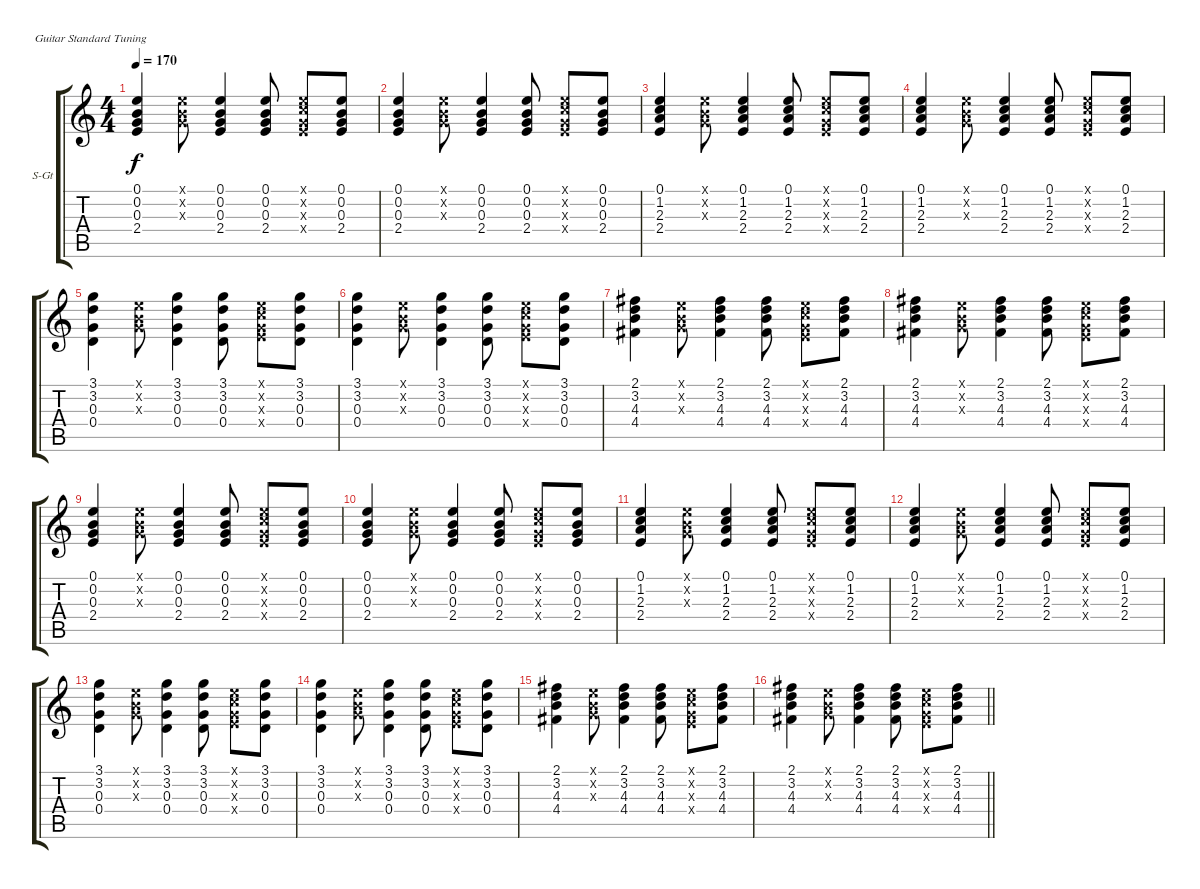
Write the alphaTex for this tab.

\bracketExtendMode groupsimilarinstruments
\firstSystemTrackNameOrientation horizontal
\otherSystemsTrackNameOrientation horizontal
\track ("Âèêòîð Öîé" "S-Gt") {instrument acousticguitarsteel}
\staff {score tabs}
\tuning (E4 B3 G3 D3 A2 E2)
\ts (4 4)
\tempo 170
\clef g2
\ks c
(0.1 0.2 0.3 2.4).4{dy f} (0.1{x} 0.2{x} 0.3{x}).8 (0.1 0.2 0.3 2.4).4 (0.1 0.2 0.3 2.4).8 (0.1{x} 1.2{x} 0.3{x} 2.4{x}).8 (0.1 0.2 0.3 2.4).8 |
(0.1 0.2 0.3 2.4).4 (0.1{x} 0.2{x} 0.3{x}).8 (0.1 0.2 0.3 2.4).4 (0.1 0.2 0.3 2.4).8 (0.1{x} 1.2{x} 0.3{x} 2.4{x}).8 (0.1 0.2 0.3 2.4).8 |
(0.1 1.2 2.3 2.4).4 (0.1{x} 0.2{x} 0.3{x}).8 (0.1 1.2 2.3 2.4).4 (0.1 1.2 2.3 2.4).8 (0.1{x} 1.2{x} 0.3{x} 2.4{x}).8 (0.1 1.2 2.3 2.4).8 |
(0.1 1.2 2.3 2.4).4 (0.1{x} 0.2{x} 0.3{x}).8 (0.1 1.2 2.3 2.4).4 (0.1 1.2 2.3 2.4).8 (0.1{x} 1.2{x} 0.3{x} 2.4{x}).8 (0.1 1.2 2.3 2.4).8 |
(3.1 3.2 0.3 0.4).4 (0.1{x} 0.2{x} 0.3{x}).8 (3.1 3.2 0.3 0.4).4 (3.1 3.2 0.3 0.4).8 (0.1{x} 1.2{x} 0.3{x} 2.4{x}).8 (3.1 3.2 0.3 0.4).8 |
(3.1 3.2 0.3 0.4).4 (0.1{x} 0.2{x} 0.3{x}).8 (3.1 3.2 0.3 0.4).4 (3.1 3.2 0.3 0.4).8 (0.1{x} 1.2{x} 0.3{x} 2.4{x}).8 (3.1 3.2 0.3 0.4).8 |
(2.1 3.2 4.3 4.4).4 (0.1{x} 0.2{x} 0.3{x}).8 (2.1 3.2 4.3 4.4).4 (2.1 3.2 4.3 4.4).8 (0.1{x} 1.2{x} 0.3{x} 2.4{x}).8 (2.1 3.2 4.3 4.4).8 |
(2.1 3.2 4.3 4.4).4 (0.1{x} 0.2{x} 0.3{x}).8 (2.1 3.2 4.3 4.4).4 (2.1 3.2 4.3 4.4).8 (0.1{x} 1.2{x} 0.3{x} 2.4{x}).8 (2.1 3.2 4.3 4.4).8 |
(0.1 0.2 0.3 2.4).4 (0.1{x} 0.2{x} 0.3{x}).8 (0.1 0.2 0.3 2.4).4 (0.1 0.2 0.3 2.4).8 (0.1{x} 1.2{x} 0.3{x} 2.4{x}).8 (0.1 0.2 0.3 2.4).8 |
(0.1 0.2 0.3 2.4).4 (0.1{x} 0.2{x} 0.3{x}).8 (0.1 0.2 0.3 2.4).4 (0.1 0.2 0.3 2.4).8 (0.1{x} 1.2{x} 0.3{x} 2.4{x}).8 (0.1 0.2 0.3 2.4).8 |
(0.1 1.2 2.3 2.4).4 (0.1{x} 0.2{x} 0.3{x}).8 (0.1 1.2 2.3 2.4).4 (0.1 1.2 2.3 2.4).8 (0.1{x} 1.2{x} 0.3{x} 2.4{x}).8 (0.1 1.2 2.3 2.4).8 |
(0.1 1.2 2.3 2.4).4 (0.1{x} 0.2{x} 0.3{x}).8 (0.1 1.2 2.3 2.4).4 (0.1 1.2 2.3 2.4).8 (0.1{x} 1.2{x} 0.3{x} 2.4{x}).8 (0.1 1.2 2.3 2.4).8 |
(3.1 3.2 0.3 0.4).4 (0.1{x} 0.2{x} 0.3{x}).8 (3.1 3.2 0.3 0.4).4 (3.1 3.2 0.3 0.4).8 (0.1{x} 1.2{x} 0.3{x} 2.4{x}).8 (3.1 3.2 0.3 0.4).8 |
(3.1 3.2 0.3 0.4).4 (0.1{x} 0.2{x} 0.3{x}).8 (3.1 3.2 0.3 0.4).4 (3.1 3.2 0.3 0.4).8 (0.1{x} 1.2{x} 0.3{x} 2.4{x}).8 (3.1 3.2 0.3 0.4).8 |
(2.1 3.2 4.3 4.4).4 (0.1{x} 0.2{x} 0.3{x}).8 (2.1 3.2 4.3 4.4).4 (2.1 3.2 4.3 4.4).8 (0.1{x} 1.2{x} 0.3{x} 2.4{x}).8 (2.1 3.2 4.3 4.4).8 |
\barLineRight lightlight
(2.1 3.2 4.3 4.4).4 (0.1{x} 0.2{x} 0.3{x}).8 (2.1 3.2 4.3 4.4).4 (2.1 3.2 4.3 4.4).8 (0.1{x} 1.2{x} 0.3{x} 2.4{x}).8 (2.1 3.2 4.3 4.4).8
